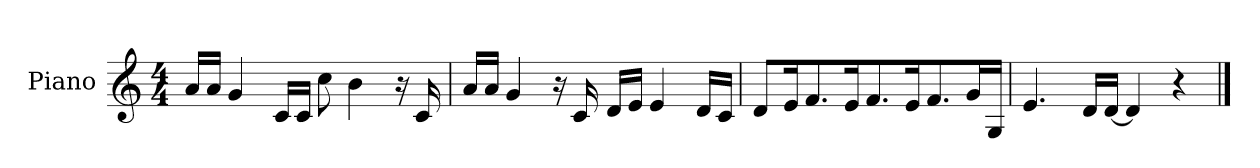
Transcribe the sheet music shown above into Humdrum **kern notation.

**kern
*part1
*staff1
*I"Piano
*I'Pno.
*clefG2
*k[]
*M4/4
=1
16a/LL
16a/JJ
4g/
16c/LL
16c/JJ
8cc\
4b\
16r
16c/
=2
16a/LL
16a/JJ
4g/
16r
16c/
16d/LL
16e/JJ
4e/
16d/LL
16c/JJ
=3
8d/L
16e/K
8.f/
16e/K
8.f/
16e/K
8.f/
16g/L
16G/JJ
=4
4.e/
16d/LL
[16d/JJ
4d/]
4r
==
*-
